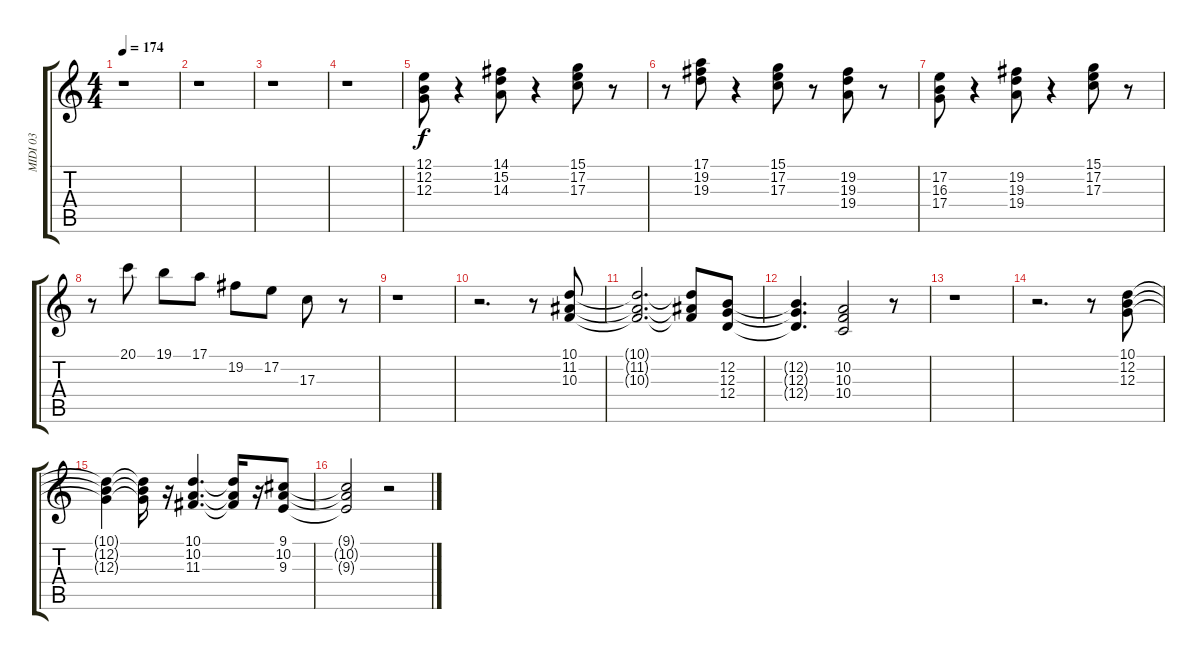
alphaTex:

\track ("MIDI 03" "MIDI 03") {instrument stringensemble2}
\staff {score tabs}
\tuning (E4 B3 G3 D3 A2 E2) {hide}
\ts (4 4)
\tempo 174
\clef g2
\ks c
r.1{dy f} |
r.1 |
r.1 |
r.1 |
(12.1 12.2 12.3).8 r.4 (14.1 15.2 14.3).8 r.4 (15.1 17.2 17.3).8 r.8 |
r.8 (17.1 19.2 19.3).8 r.4 (15.1 17.2 17.3).8 r.8 (19.2 19.3 19.4).8 r.8 |
(17.2 16.3 17.4).8 r.4 (19.2 19.3 19.4).8 r.4 (15.1 17.2 17.3).8 r.8 |
r.8 20.1.8 19.1.8 17.1.8 19.2.8 17.2.8 17.3.8 r.8 |
r.1 |
r.2{d} r.8 (10.1 11.2 10.3).8 |
(10.1{t} 11.2{t} 10.3{t}).2{d} (10.1{t} 11.2{t} 10.3{t}).8 (12.2 12.3 12.4).8 |
(12.2{t} 12.3{t} 12.4{t}).4{d} (10.2 10.3 10.4).2 r.8 |
r.1 |
r.2{d} r.8 (10.1 12.2 12.3).8 |
(10.1{t} 12.2{t} 12.3{t}).4 (10.1{t} 12.2{t} 12.3{t}).16 r.16 (10.1 10.2 11.3).4{d} (10.1{t} 10.2{t} 11.3{t}).16 r.16 (9.1 10.2 9.3).8 |
(9.1{t} 10.2{t} 9.3{t}).2 r.2
